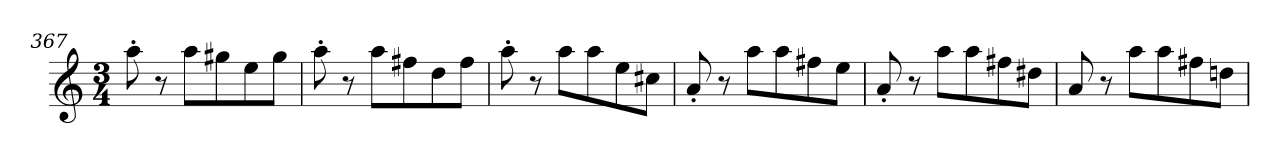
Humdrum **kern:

**kern
*part1
*staff1
*clefG2
*k[]
*M3/4
=367
8aa'\
8r
8aa\L
8gg#X\
8ee\
8gg#\J
=368
8aa'\
8r
8aa\L
8ff#X\
8dd\
8ff#\J
=369
8aa'\
8r
8aa\L
8aa\
8ee\
8cc#X\J
=370
8a'/
8r
8aa\L
8aa\
8ff#X\
8ee\J
=371
8a'/
8r
8aa\L
8aa\
8ff#X\
8dd#X\J
=372
8a/
8r
8aa\L
8aa\
8ff#X\
8ddn\J
=
*-
